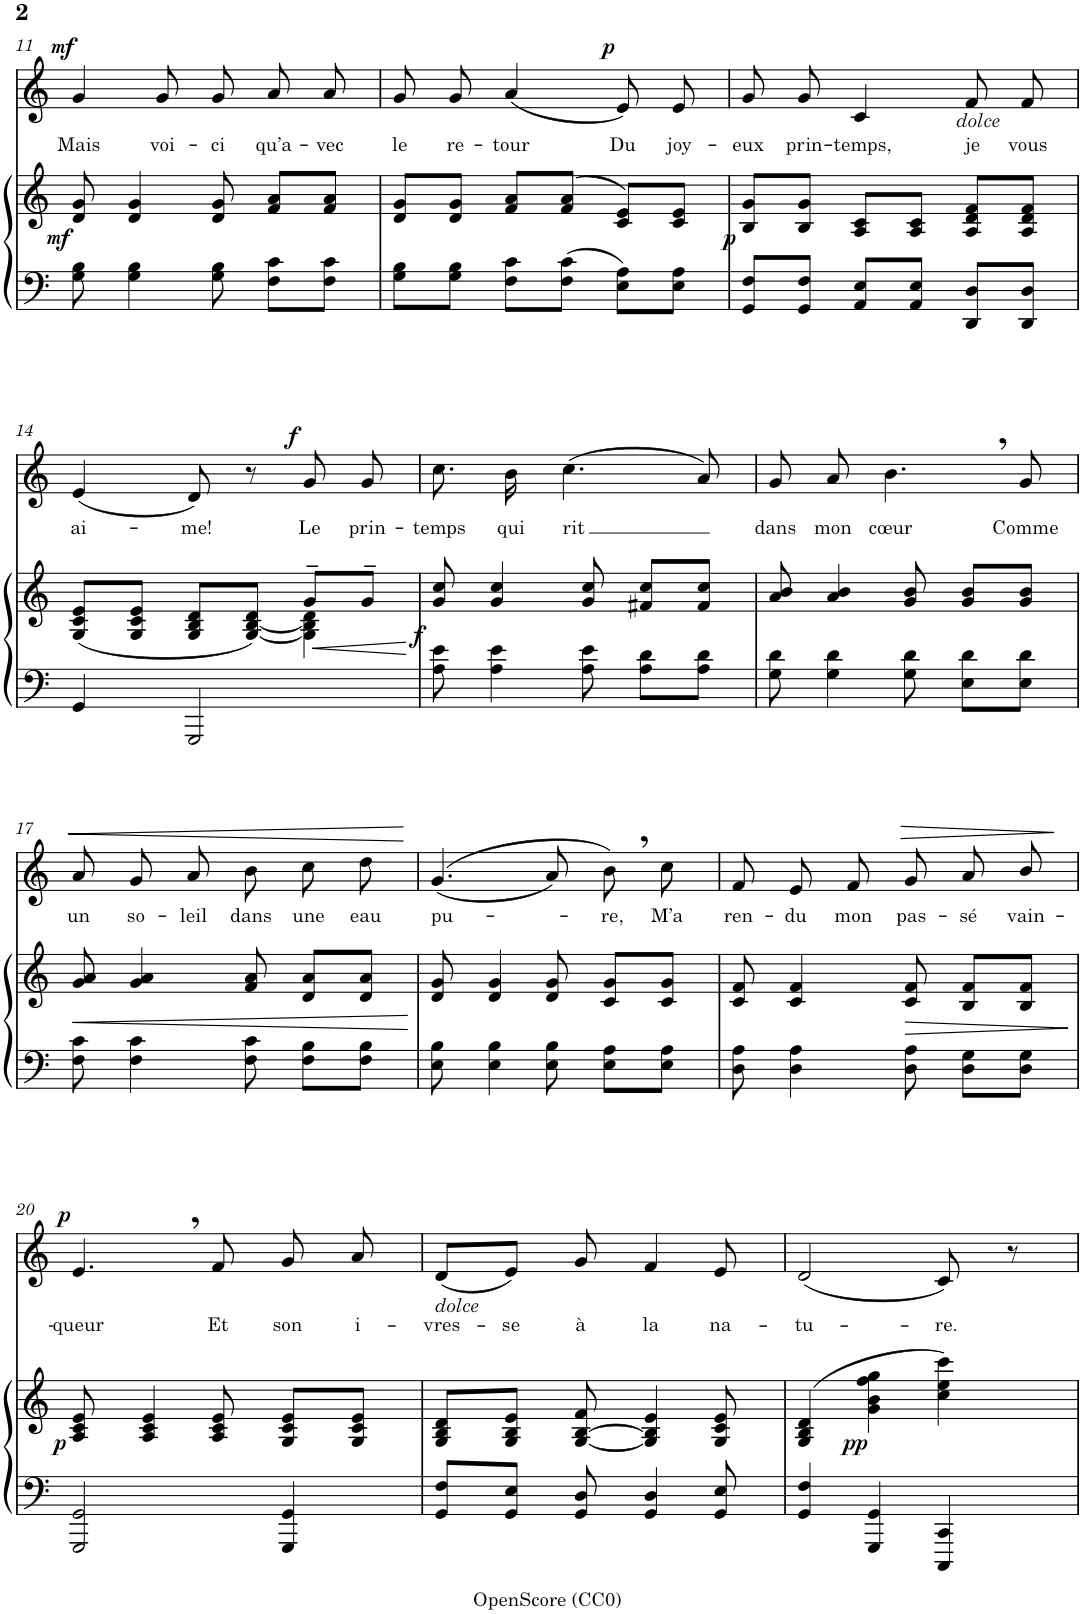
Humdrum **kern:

**kern	**kern	**dynam	**kern	**text	**dynam
*part2	*part2	*part2	*part1	*part1	*part1
*staff3	*staff2	*staff2/3	*staff1	*staff1	*staff1
*I"Piano	*	*	*I"Chant Voice	*	*
*I'Pno	*	*	*	*	*
!!LO:PB:g=z
*clefF4	*clefG2	*	*clefG2	*	*
*k[]	*k[]	*	*k[]	*	*
*M3/4	*M3/4	*	*M3/4	*	*
=11	=11	=11	=11	=11	=11
!	!	!LO:DY:b	!	!LO:LY:b	!LO:DY:a
8G\ 8B\	8d/ 8g/	mf	4g/	Mais	mf
4G\ 4B\	4d/ 4g/	.	.	.	.
!	!	!	!	!LO:LY:b	!
.	.	.	8g/	voi-	.
!	!	!	!	!LO:LY:b	!
8G\ 8B\	8d/ 8g/	.	8g/	-ci	.
!	!	!	!	!LO:LY:b	!
8F\ 8c\L	8f/ 8a/L	.	8a/	qu’a-	.
!	!	!	!	!LO:LY:b	!
8F\ 8c\J	8f/ 8a/J	.	8a/	-vec	.
=12	=12	=12	=12	=12	=12
!	!	!	!	!LO:LY:b	!
8G\ 8B\L	8d/ 8g/L	.	8g/	le	.
!	!	!	!	!LO:LY:b	!
8G\ 8B\J	8d/ 8g/J	.	8g/	re-	.
!	!	!	!	!LO:LY:b	!
8F\ 8c\L	8f/ 8a/L	.	(4a/	-tour	.
8F\ 8c\J	(>8f/ 8a/J	.	.	.	.
!	!	!	!	!LO:LY:b	!LO:DY:a
8E\ 8A\L	8c/ 8e/L)	.	8e/)	Du	p
!	!	!	!	!LO:LY:b	!
8E\ 8A\J	8c/ 8e/J	.	8e/	joy-	.
=13	=13	=13	=13	=13	=13
!	!	!LO:DY:b	!	!LO:LY:b	!
8GG/ 8F/L	8B/ 8g/L	p	8g/	-eux	.
!	!	!	!	!LO:LY:b	!
8GG/ 8F/J	8B/ 8g/J	.	8g/	prin-	.
!	!	!	!	!LO:LY:b	!
8AA/ 8E/L	8A/ 8c/L	.	4c/	-temps,	.
8AA/ 8E/J	8A/ 8c/J	.	.	.	.
!	!	!	!LO:TX:b:i:t=dolce	!	!
!	!	!	!	!LO:LY:b	!
8DD/ 8D/L	8A/ 8d/ 8f/L	.	8f/	je	.
!	!	!	!	!LO:LY:b	!
8DD/ 8D/J	8A/ 8d/ 8f/J	.	8f/	vous	.
!!LO:LB:g=z
=14	=14	=14	=14	=14	=14
*	*^	*	*	*	*
!	!	!	!	!	!LO:LY:b	!
4GG/	(8G/ 8c/ 8e/L	2ryy	.	(4e/	ai-	.
.	8G/ 8c/ 8e/J	.	.	.	.	.
!	!	!	!	!	!LO:LY:b	!
2GGG/	8G/ 8B/ 8d/L	.	.	8d/)	-me!	.
.	[<8G/ [<8B/ 8d/J)	.	.	8r	.	.
!	!	!	!LO:HP:b	!	!LO:LY:b	!LO:DY:a
.	8g~/L	4G\] 4B\] 4d\	<	8g/	Le	f
!	!	!	!	!	!LO:LY:b	!
.	8g~/J	.	.	8g/	prin-	.
*	*v	*v	*	*	*	*
.	.	[	.	.	.
=15	=15	=15	=15	=15	=15
!	!	!LO:DY:b	!	!LO:LY:b	!
8A\ 8e\	8g/ 8cc/	f	8.cc\	-temps	.
4A\ 4e\	4g/ 4cc/	.	.	.	.
!	!	!	!	!LO:LY:b	!
.	.	.	16b\	qui	.
!	!	!	!	!LO:LY:b	!
.	.	.	(4.cc\	rit	.
8A\ 8e\	8g/ 8cc/	.	.	.	.
8A\ 8d\L	8f#X/ 8cc/L	.	.	.	.
8A\ 8d\J	8f#/ 8cc/J	.	8a/)	.	.
=16	=16	=16	=16	=16	=16
!	!	!	!	!LO:LY:b	!
8G\ 8d\	8a/ 8b/	.	8g/	dans	.
!	!	!	!	!LO:LY:b	!
4G\ 4d\	4a/ 4b/	.	8a/	mon	.
!	!	!	!	!LO:LY:b	!
.	.	.	4.b'~,\	cœur	.
8G\ 8d\	8g/ 8b/	.	.	.	.
8E\ 8d\L	8g/ 8b/L	.	.	.	.
!	!	!	!	!LO:LY:b	!
8E\ 8d\J	8g/ 8b/J	.	8g/	Comme	.
!!LO:LB:g=z
=17	=17	=17	=17	=17	=17
!	!	!LO:HP:b	!	!LO:LY:b	!LO:HP:b
8F\ 8c\	8g/ 8a/	<	8a/	un	<
!	!	!	!	!LO:LY:b	!
4F\ 4c\	4g/ 4a/	.	8g/	so-	.
!	!	!	!	!LO:LY:b	!
.	.	.	8a/	-leil	.
!	!	!	!	!LO:LY:b	!
8F\ 8c\	8f/ 8a/	.	8b\	dans	.
!	!	!	!	!LO:LY:b	!
8F\ 8B\L	8d/ 8a/L	.	8cc\	une	.
!	!	!	!	!LO:LY:b	!
8F\ 8B\J	8d/ 8a/J	.	8dd\	eau	.
.	.	[	.	.	[
=18	=18	=18	=18	=18	=18
!	!	!	!	!LO:LY:b	!
8E\ 8B\	8d/ 8g/	.	((4.g/	pu-	.
4E\ 4B\	4d/ 4g/	.	.	.	.
8E\ 8B\	8d/ 8g/	.	8a/)	.	.
!	!	!	!	!LO:LY:b	!
8E\ 8A\L	8c/ 8g/L	.	8b'~,\)	-re,	.
!	!	!	!	!LO:LY:b	!
8E\ 8A\J	8c/ 8g/J	.	8cc\	M’a	.
=19	=19	=19	=19	=19	=19
!	!	!	!	!LO:LY:b	!
8D\ 8A\	8c/ 8f/	.	8f/	ren-	.
!	!	!	!	!LO:LY:b	!
4D\ 4A\	4c/ 4f/	.	8e/	-du	.
!	!	!	!	!LO:LY:b	!
.	.	.	8f/	mon	.
!	!	!LO:HP:b	!	!LO:LY:b	!LO:HP:b
8D\ 8A\	8c/ 8f/	>	8g/	pas-	>
!	!	!	!	!LO:LY:b	!
8D\ 8G\L	8B/ 8f/L	.	8a/	-sé	.
!	!	!	!	!LO:LY:b	!
8D\ 8G\J	8B/ 8f/J	.	8b/	vain-	.
.	.	]	.	.	]
!!LO:LB:g=z
=20	=20	=20	=20	=20	=20
!	!	!LO:DY:b	!	!LO:LY:b	!LO:DY:a
2GGG/ 2GG/	8A/ 8c/ 8e/	p	4.e'~,/	-queur	p
.	4A/ 4c/ 4e/	.	.	.	.
!	!	!	!	!LO:LY:b	!
.	8A/ 8c/ 8e/	.	8f/	Et	.
!	!	!	!	!LO:LY:b	!
4GGG/ 4GG/	8G/ 8c/ 8e/L	.	8g/	son	.
!	!	!	!	!LO:LY:b	!
.	8G/ 8c/ 8e/J	.	8a/	i-	.
=21	=21	=21	=21	=21	=21
!	!	!	!LO:TX:b:i:t=dolce	!	!
!	!	!	!	!LO:LY:b	!
8GG/ 8F/L	8G/ 8B/ 8d/L	.	(8d/L	-vres-	.
!	!	!	!	!LO:LY:b	!
8GG/ 8E/J	8G/ 8B/ 8e/J	.	8e/J)	-se	.
!	!	!	!	!LO:LY:b	!
8GG/ 8D/	[8G/ [8B/ 8f/	.	8g/	à	.
!	!	!	!	!LO:LY:b	!
4GG/ 4D/	4G/] 4B/] 4e/	.	4f/	la	.
!	!	!	!	!LO:LY:b	!
8GG/ 8E/	8G/ 8c/ 8e/	.	8e/	na-	.
=22	=22	=22	=22	=22	=22
!	!	!	!	!LO:LY:b	!
4GG/ 4F/	(4G/ 4B/ 4d/	.	(2d/	-tu-	.
!	!	!LO:DY:b	!	!	!
4GGG/ 4GG/	4g\ 4b\ 4ff\ 4gg\	pp	.	.	.
!	!	!	!	!LO:LY:b	!
4CCC/ 4CC/	4cc\, 4ee\, 4ccc\,)	.	8c/)	-re.	.
.	.	.	8r	.	.
=	=	=	=	=	=
*-	*-	*-	*-	*-	*-
